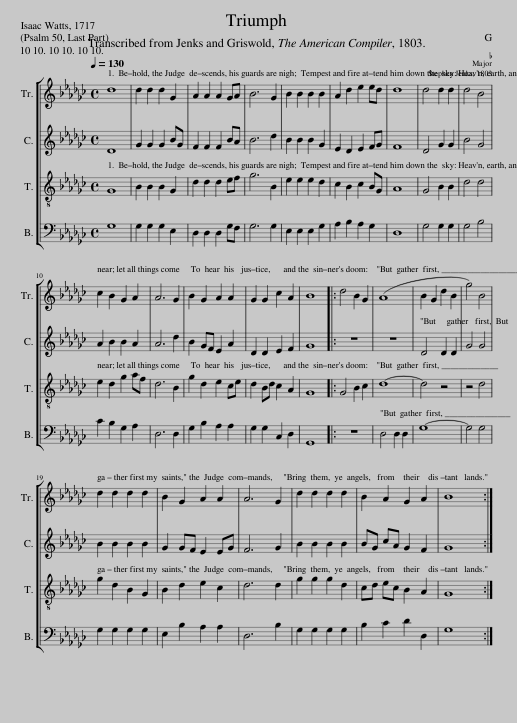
X:1
%%score [ 1 2 3 4 ]
L:1/8
Q:1/4=130
M:4/4
I:linebreak $
K:Gb
V:1 treble
V:2 treble
V:3 treble-8
V:4 bass
V:1
 d8 | d2 d2 d2 G2 | A2 A2 A2 GA | B6 G2 | B2 B2 B2 B2 | %5
 A2 d2 e2 ed | d8 | d4 d2 d2 | d4 B4 |$ c2 B2 G2 A2 | %10
 A6 G2 | B2 G2 A2 A2 | G2 G2 c2 A2 | B8 |: d4 B2 G2 | %15
 (A8 | B2 G2 d2 B2 | g4) B4 |$ d2 d2 d2 d2 | B2 G2 A2 A2 | %20
 A6 G2 | d2 d2 d2 d2 | B2 A2 G2 A2 | B8 :| %24
V:2
 D8 | G2 G2 G2 BG | F2 F2 F2 BA | B6 d2 | B2 B2 B2 G2 | %5
 E2 D2 E2 FG | F8 | D4 G2 G2 | B4 G4 |$ A2 B2 B2 A2 | %10
 A6 d2 | B2 GF E2 A2 | D2 D2 E2 F2 | G8 |: z8 | %15
 z8 | D4 D2 D2 | G4 G4 |$ B2 B2 B2 B2 | G2 GF E2 EG | %20
 F6 G2 | B2 B2 B2 B2 | BG cA G2 F2 | G8 :| %24
V:3
 G8 | B2 B2 B2 G2 | d2 d2 d2 ef | g6 B2 | e2 e2 e2 d2 | %5
 c2 B2 c2 BG | A8 | G4 B2 B2 | d4 d4 |$ e2 d2 g2 af | %10
 d6 B2 | g2 d2 e2 ce | d2 Bd c2 A2 | G8 |: G4 B2 c2 | %15
 d8- | d4 z4 | z4 d4 |$ g2 d2 B2 G2 | B2 d2 e2 c2 | %20
 d6 d2 | g2 g2 g2 d2 | cd ec B2 A2 | G8 :| %24
V:4
 G,8 | G,2 G,2 G,2 E,2 | D,2 D,2 D,2 G,F, | G,6 G,2 | E,2 E,2 E,2 G,2 | %5
 A,2 B,2 A,2 G,2 | D,8 | G,4 G,2 G,2 | G,4 B,4 |$ C2 B,2 G,2 A,2 | %10
 D,6 D,2 | G,2 B,2 A,2 A,2 | G,2 G,2 C,2 D,2 | G,,8 |: z8 | %15
 D,4 D,2 D,2 | G,8- | G,4 G,4 |$ G,2 G,2 G,2 G,2 | E,2 B,2 A,2 A,2 | %20
 D,6 B,2 | G,2 G,2 G,2 G,2 | B,2 C2 D2 D,2 | G,8 :| %24
